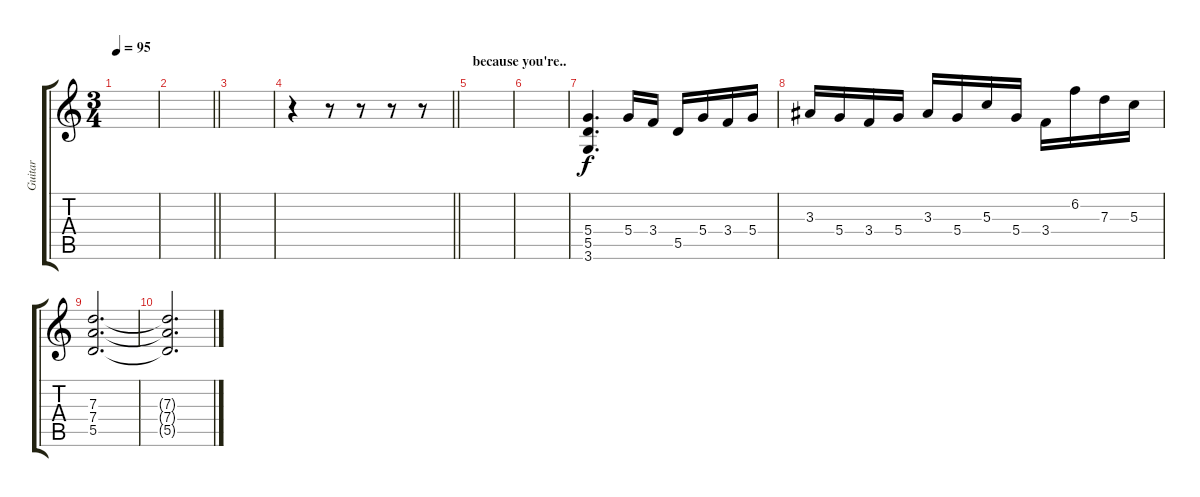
\track ("Guitar" "Guitar") {instrument overdrivenguitar}
\staff {score tabs}
\tuning (E4 B3 G3 D3 A2 E2) {hide}
\ts (3 4)
\tempo 95
\clef g2
\ks c
|
\barLineRight lightlight
|
|
\barLineRight lightlight
r.4 r.8 r.8 r.8 r.8 |
\section ("" "because you're..")
|
|
(5.4 5.5 3.6).4{d} 5.4.16 3.4.16 5.5.16 5.4.16 3.4.16 5.4.16 |
3.3.16 5.4.16 3.4.16 5.4.16 3.3.16 5.4.16 5.3.16 5.4.16 3.4.16 6.2.16 7.3.16 5.3.16 |
(7.3 7.4 5.5).2{d} |
(7.3{t} 7.4{t} 5.5{t}).2{d}
